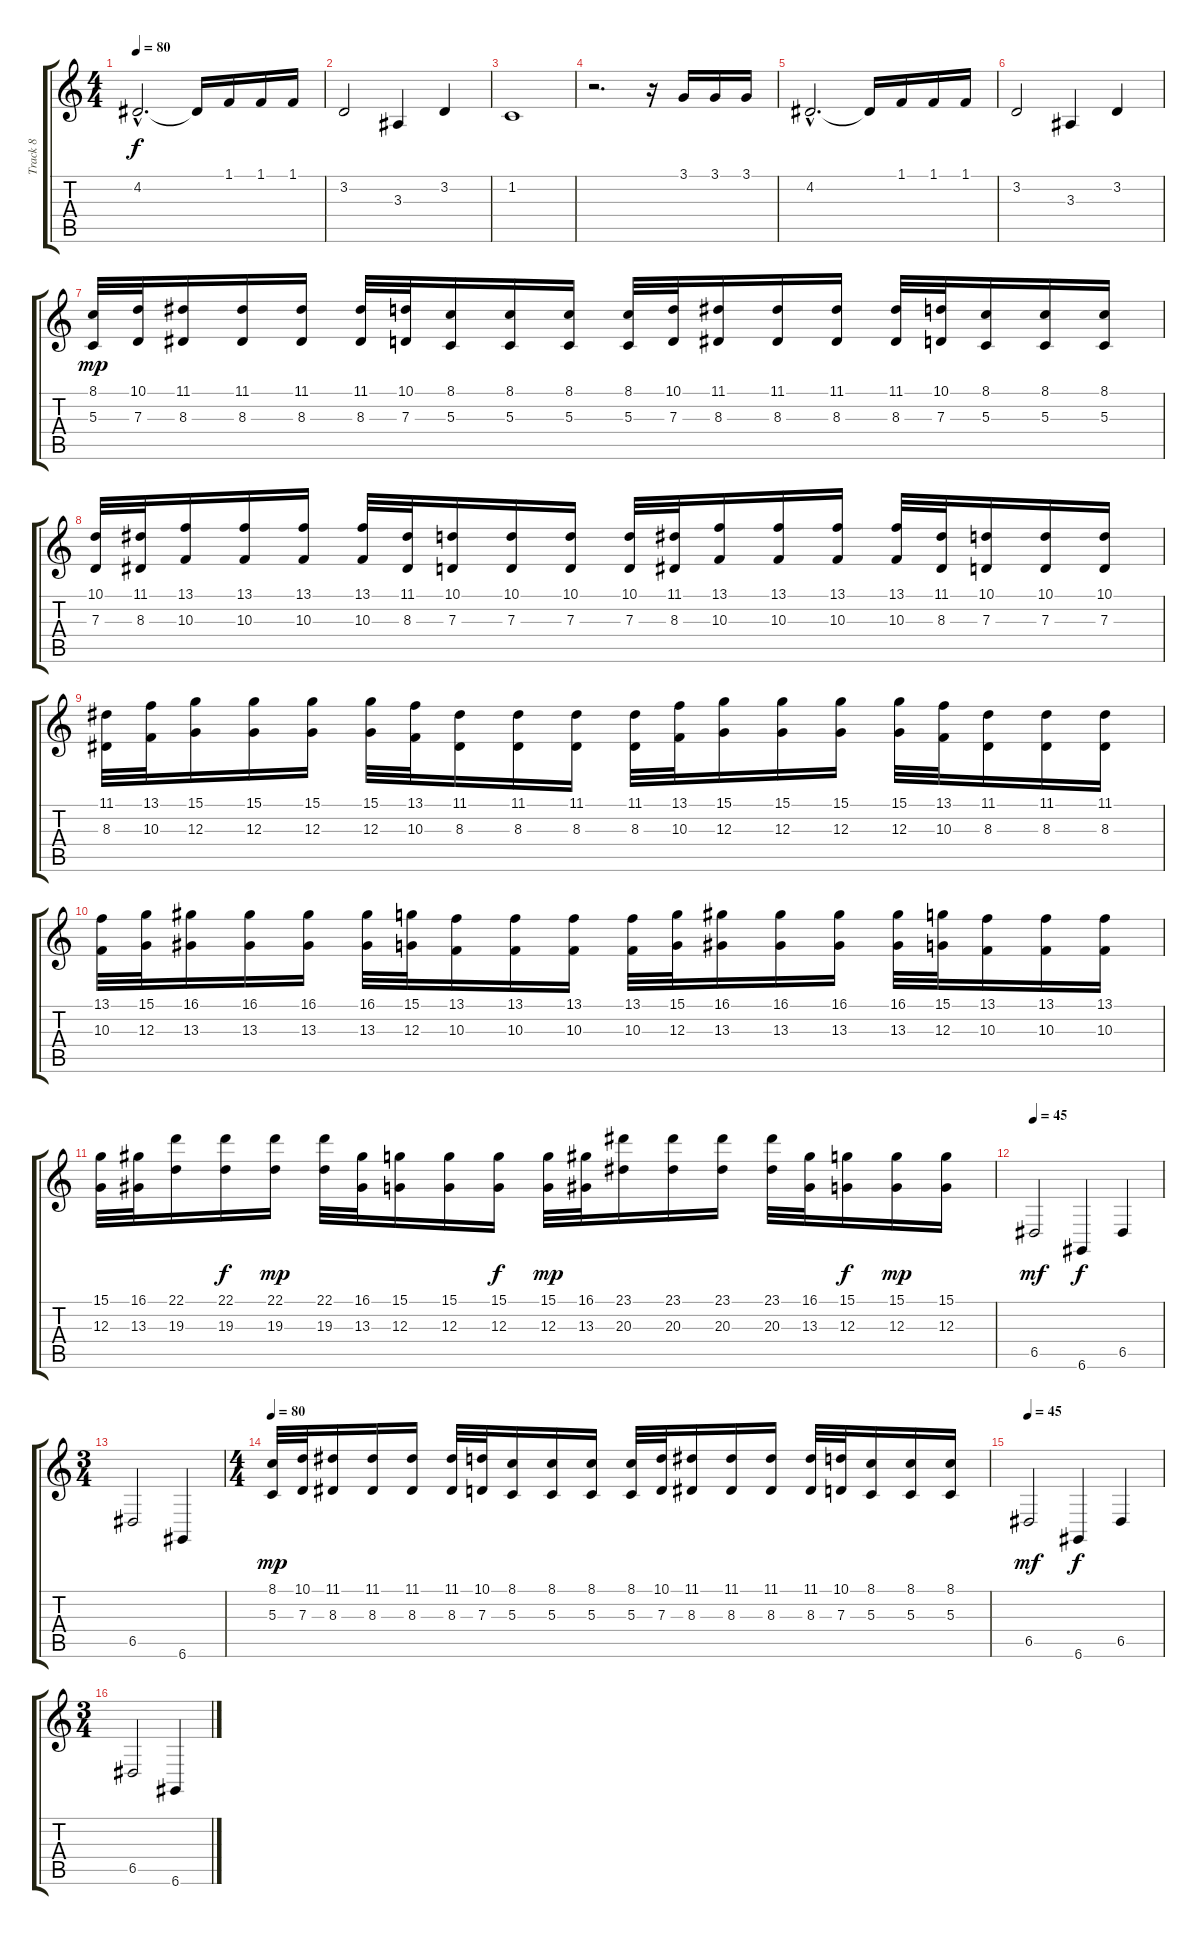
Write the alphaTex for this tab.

\track ("Track 8" "Track 8") {instrument stringensemble1}
\staff {score tabs}
\tuning (E4 B3 G3 D3 A2 D2) {hide}
\ts (4 4)
\tempo 80
\clef g2
\ks c
4.2{hac}.2{d dy f} 4.2{t}.16 1.1.16 1.1.16 1.1.16 |
3.2.2 3.3.4 3.2.4 |
1.2.1 |
r.2{d} r.16 3.1.16 3.1.16 3.1.16 |
4.2{hac}.2{d} 4.2{t}.16 1.1.16 1.1.16 1.1.16 |
3.2.2 3.3.4 3.2.4 |
(8.1 5.3).32{dy mp} (10.1 7.3).32 (11.1 8.3).16 (11.1 8.3).16 (11.1 8.3).16 (11.1 8.3).32 (10.1 7.3).32 (8.1 5.3).16 (8.1 5.3).16 (8.1 5.3).16 (8.1 5.3).32 (10.1 7.3).32 (11.1 8.3).16 (11.1 8.3).16 (11.1 8.3).16 (11.1 8.3).32 (10.1 7.3).32 (8.1 5.3).16 (8.1 5.3).16 (8.1 5.3).16 |
(10.1 7.3).32 (11.1 8.3).32 (13.1 10.3).16 (13.1 10.3).16 (13.1 10.3).16 (13.1 10.3).32 (11.1 8.3).32 (10.1 7.3).16 (10.1 7.3).16 (10.1 7.3).16 (10.1 7.3).32 (11.1 8.3).32 (13.1 10.3).16 (13.1 10.3).16 (13.1 10.3).16 (13.1 10.3).32 (11.1 8.3).32 (10.1 7.3).16 (10.1 7.3).16 (10.1 7.3).16 |
(11.1 8.3).32 (13.1 10.3).32 (15.1 12.3).16 (15.1 12.3).16 (15.1 12.3).16 (15.1 12.3).32 (13.1 10.3).32 (11.1 8.3).16 (11.1 8.3).16 (11.1 8.3).16 (11.1 8.3).32 (13.1 10.3).32 (15.1 12.3).16 (15.1 12.3).16 (15.1 12.3).16 (15.1 12.3).32 (13.1 10.3).32 (11.1 8.3).16 (11.1 8.3).16 (11.1 8.3).16 |
(13.1 10.3).32 (15.1 12.3).32 (16.1 13.3).16 (16.1 13.3).16 (16.1 13.3).16 (16.1 13.3).32 (15.1 12.3).32 (13.1 10.3).16 (13.1 10.3).16 (13.1 10.3).16 (13.1 10.3).32 (15.1 12.3).32 (16.1 13.3).16 (16.1 13.3).16 (16.1 13.3).16 (16.1 13.3).32 (15.1 12.3).32 (13.1 10.3).16 (13.1 10.3).16 (13.1 10.3).16 |
(15.1 12.3).32 (16.1 13.3).32 (22.1 19.3).16 (22.1 19.3).16{dy f} (22.1 19.3).16{dy mp} (22.1 19.3).32 (16.1 13.3).32 (15.1 12.3).16 (15.1 12.3).16 (15.1 12.3).16{dy f} (15.1 12.3).32{dy mp} (16.1 13.3).32 (23.1 20.3).16 (23.1 20.3).16 (23.1 20.3).16 (23.1 20.3).32 (16.1 13.3).32 (15.1 12.3).16{dy f} (15.1 12.3).16{dy mp} (15.1 12.3).16 |
\tempo 45
6.5.2{dy mf} 6.6.4{dy f} 6.5.4 |
\ts (3 4)
6.5.2 6.6.4 |
\ts (4 4)
\tempo 80
(8.1 5.3).32{dy mp} (10.1 7.3).32 (11.1 8.3).16 (11.1 8.3).16 (11.1 8.3).16 (11.1 8.3).32 (10.1 7.3).32 (8.1 5.3).16 (8.1 5.3).16 (8.1 5.3).16 (8.1 5.3).32 (10.1 7.3).32 (11.1 8.3).16 (11.1 8.3).16 (11.1 8.3).16 (11.1 8.3).32 (10.1 7.3).32 (8.1 5.3).16 (8.1 5.3).16 (8.1 5.3).16 |
\tempo 45
6.5.2{dy mf} 6.6.4{dy f} 6.5.4 |
\ts (3 4)
6.5.2 6.6.4
